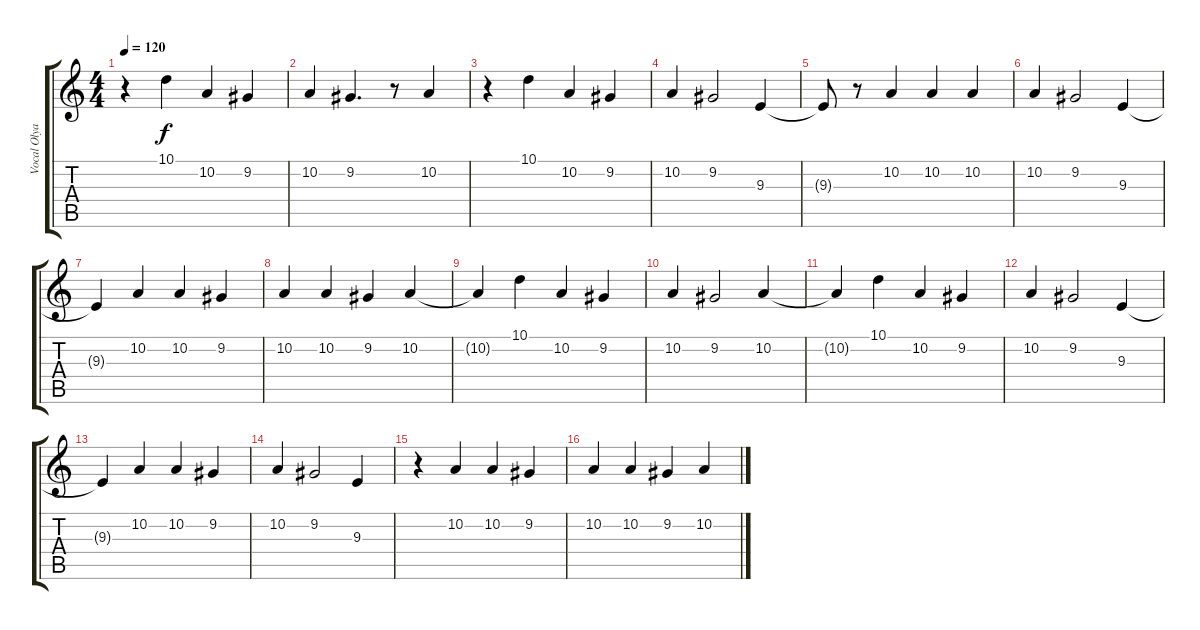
\track ("Vocal Olya" "Vocal Olya") {instrument stringensemble1}
\staff {score tabs}
\tuning (E4 B3 G3 D3 A2 E2) {hide}
\ts (4 4)
\tempo 120
\clef g2
\ks c
r.4{dy f} 10.1.4 10.2.4 9.2.4 |
10.2.4 9.2.4{d} r.8 10.2.4 |
r.4 10.1.4 10.2.4 9.2.4 |
10.2.4 9.2.2 9.3.4 |
9.3{t}.8 r.8 10.2.4 10.2.4 10.2.4 |
10.2.4 9.2.2 9.3.4 |
9.3{t}.4 10.2.4 10.2.4 9.2.4 |
10.2.4 10.2.4 9.2.4 10.2.4 |
10.2{t}.4 10.1.4 10.2.4 9.2.4 |
10.2.4 9.2.2 10.2.4 |
10.2{t}.4 10.1.4 10.2.4 9.2.4 |
10.2.4 9.2.2 9.3.4 |
9.3{t}.4 10.2.4 10.2.4 9.2.4 |
10.2.4 9.2.2 9.3.4 |
r.4 10.2.4 10.2.4 9.2.4 |
10.2.4 10.2.4 9.2.4 10.2.4
